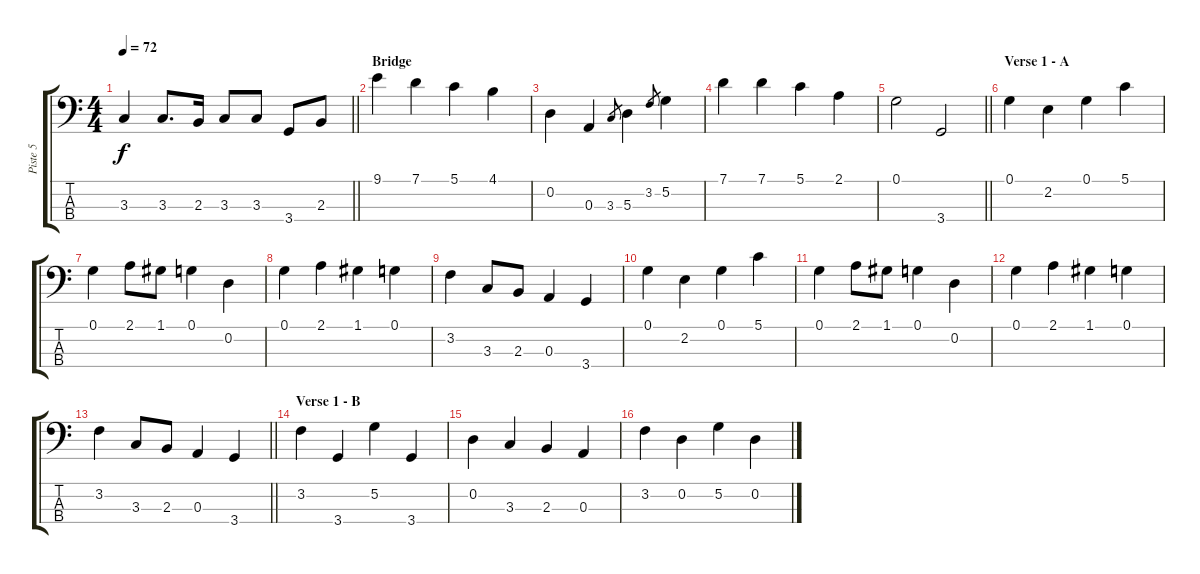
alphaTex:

\track ("Piste 5" "Piste 5") {instrument acousticbass}
\staff {score tabs}
\tuning (G2 D2 A1 E1) {hide}
\ts (4 4)
\tempo 72
\clef f4
\barLineRight lightlight
\ks c
3.3.4{dy f} 3.3.8{d} 2.3.16 3.3.8 3.3.8 3.4.8 2.3.8 |
\section ("" "Bridge")
9.1.4 7.1.4 5.1.4 4.1.4 |
0.2.4 0.3.4 3.3.8{gr} 5.3.4 3.2.8{gr} 5.2.4 |
7.1.4 7.1.4 5.1.4 2.1.4 |
\barLineRight lightlight
0.1.2 3.4.2 |
\section ("" "Verse 1 - A")
0.1.4 2.2.4 0.1.4 5.1.4 |
0.1.4 2.1.8 1.1.8 0.1.4 0.2.4 |
0.1.4 2.1.4 1.1.4 0.1.4 |
3.2.4 3.3.8 2.3.8 0.3.4 3.4.4 |
0.1.4 2.2.4 0.1.4 5.1.4 |
0.1.4 2.1.8 1.1.8 0.1.4 0.2.4 |
0.1.4 2.1.4 1.1.4 0.1.4 |
\barLineRight lightlight
3.2.4 3.3.8 2.3.8 0.3.4 3.4.4 |
\section ("" "Verse 1 - B")
3.2.4 3.4.4 5.2.4 3.4.4 |
0.2.4 3.3.4 2.3.4 0.3.4 |
3.2.4 0.2.4 5.2.4 0.2.4
